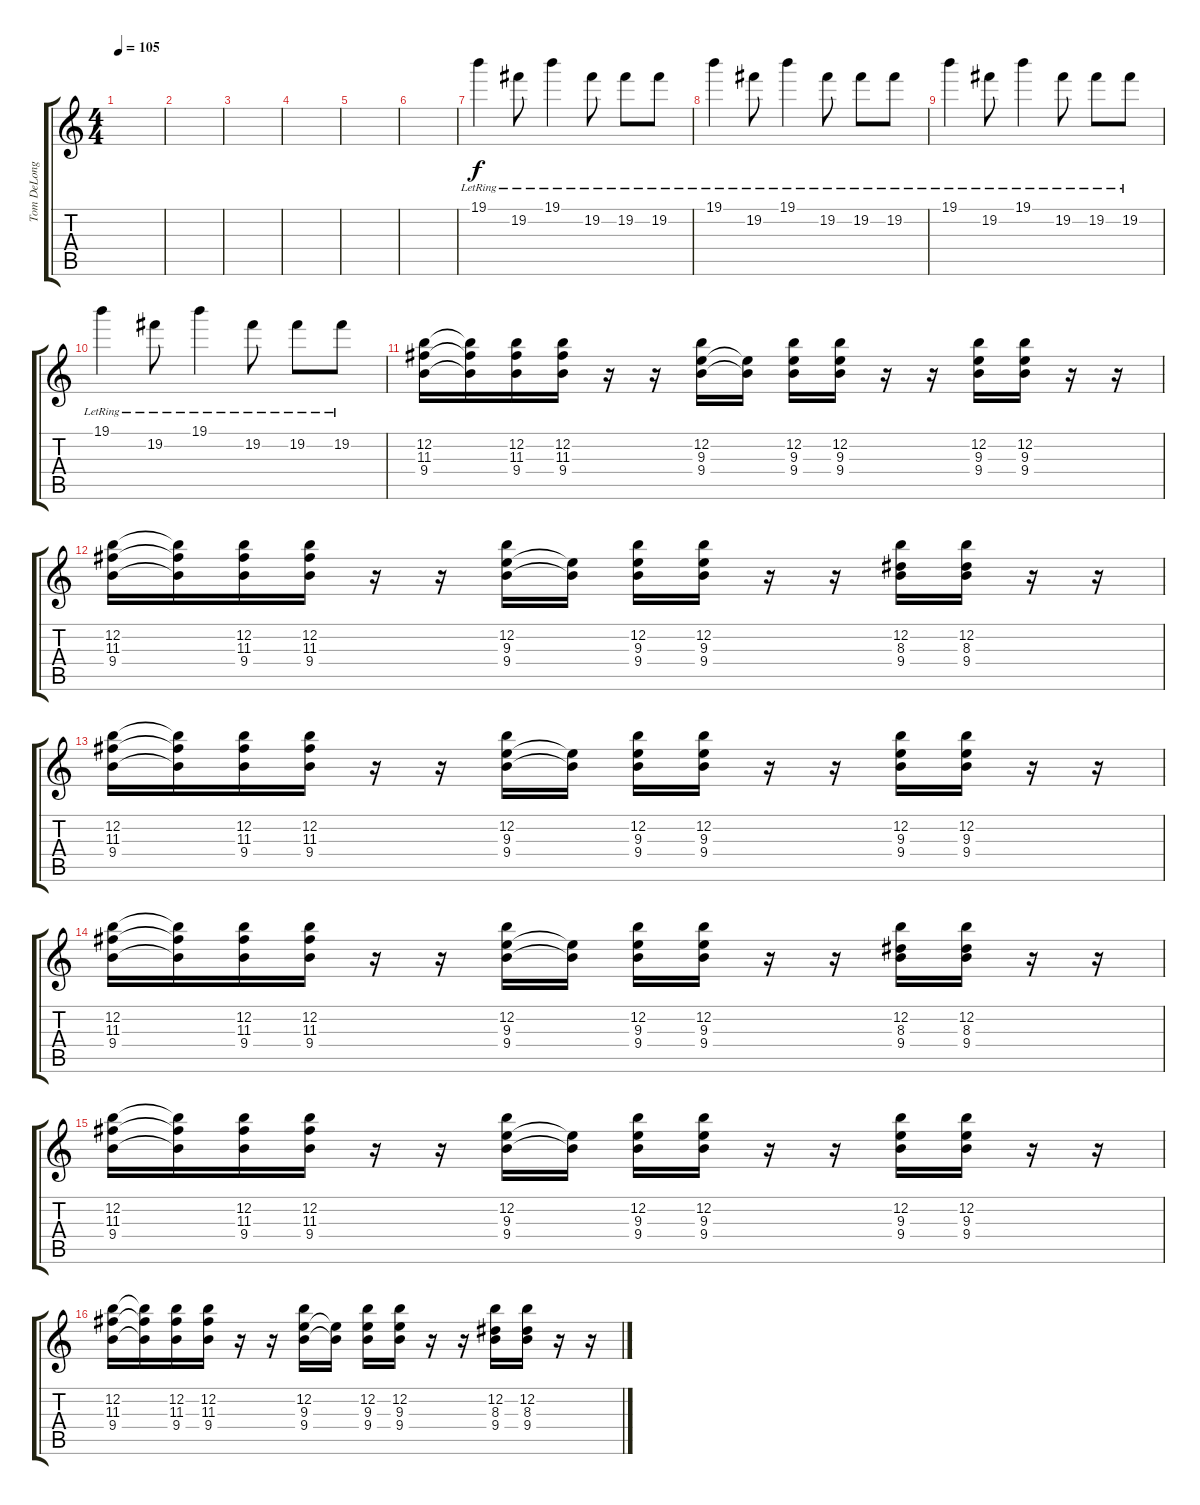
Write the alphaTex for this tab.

\track ("Tom DeLonge (2nd Guitar)" "Tom DeLong") {instrument overdrivenguitar}
\staff {score tabs}
\tuning (E4 B3 G3 D3 A2 E2) {hide}
\ts (4 4)
\tempo 105
\clef g2
\ks c
|
|
|
|
|
|
19.1{lr}.4 19.2{lr}.8 19.1{lr}.4 19.2{lr}.8 19.2{lr}.8 19.2{lr}.8 |
19.1{lr}.4 19.2{lr}.8 19.1{lr}.4 19.2{lr}.8 19.2{lr}.8 19.2{lr}.8 |
19.1{lr}.4 19.2{lr}.8 19.1{lr}.4 19.2{lr}.8 19.2{lr}.8 19.2{lr}.8 |
19.1{lr}.4 19.2{lr}.8 19.1{lr}.4 19.2{lr}.8 19.2{lr}.8 19.2{lr}.8 |
(12.2 11.3 9.4).16 (12.2{t} 11.3{t} 9.4{t}).16 (12.2 11.3 9.4).16 (12.2 11.3 9.4).16 r.16 r.16 (12.2 9.3 9.4).16 (9.3{t} 9.4{t}).16 (12.2 9.3 9.4).16 (12.2 9.3 9.4).16 r.16 r.16 (12.2 9.3 9.4).16 (12.2 9.3 9.4).16 r.16 r.16 |
(12.2 11.3 9.4).16 (12.2{t} 11.3{t} 9.4{t}).16 (12.2 11.3 9.4).16 (12.2 11.3 9.4).16 r.16 r.16 (12.2 9.3 9.4).16 (9.3{t} 9.4{t}).16 (12.2 9.3 9.4).16 (12.2 9.3 9.4).16 r.16 r.16 (12.2 8.3 9.4).16 (12.2 8.3 9.4).16 r.16 r.16 |
(12.2 11.3 9.4).16 (12.2{t} 11.3{t} 9.4{t}).16 (12.2 11.3 9.4).16 (12.2 11.3 9.4).16 r.16 r.16 (12.2 9.3 9.4).16 (9.3{t} 9.4{t}).16 (12.2 9.3 9.4).16 (12.2 9.3 9.4).16 r.16 r.16 (12.2 9.3 9.4).16 (12.2 9.3 9.4).16 r.16 r.16 |
(12.2 11.3 9.4).16 (12.2{t} 11.3{t} 9.4{t}).16 (12.2 11.3 9.4).16 (12.2 11.3 9.4).16 r.16 r.16 (12.2 9.3 9.4).16 (9.3{t} 9.4{t}).16 (12.2 9.3 9.4).16 (12.2 9.3 9.4).16 r.16 r.16 (12.2 8.3 9.4).16 (12.2 8.3 9.4).16 r.16 r.16 |
(12.2 11.3 9.4).16 (12.2{t} 11.3{t} 9.4{t}).16 (12.2 11.3 9.4).16 (12.2 11.3 9.4).16 r.16 r.16 (12.2 9.3 9.4).16 (9.3{t} 9.4{t}).16 (12.2 9.3 9.4).16 (12.2 9.3 9.4).16 r.16 r.16 (12.2 9.3 9.4).16 (12.2 9.3 9.4).16 r.16 r.16 |
(12.2 11.3 9.4).16 (12.2{t} 11.3{t} 9.4{t}).16 (12.2 11.3 9.4).16 (12.2 11.3 9.4).16 r.16 r.16 (12.2 9.3 9.4).16 (9.3{t} 9.4{t}).16 (12.2 9.3 9.4).16 (12.2 9.3 9.4).16 r.16 r.16 (12.2 8.3 9.4).16 (12.2 8.3 9.4).16 r.16 r.16
